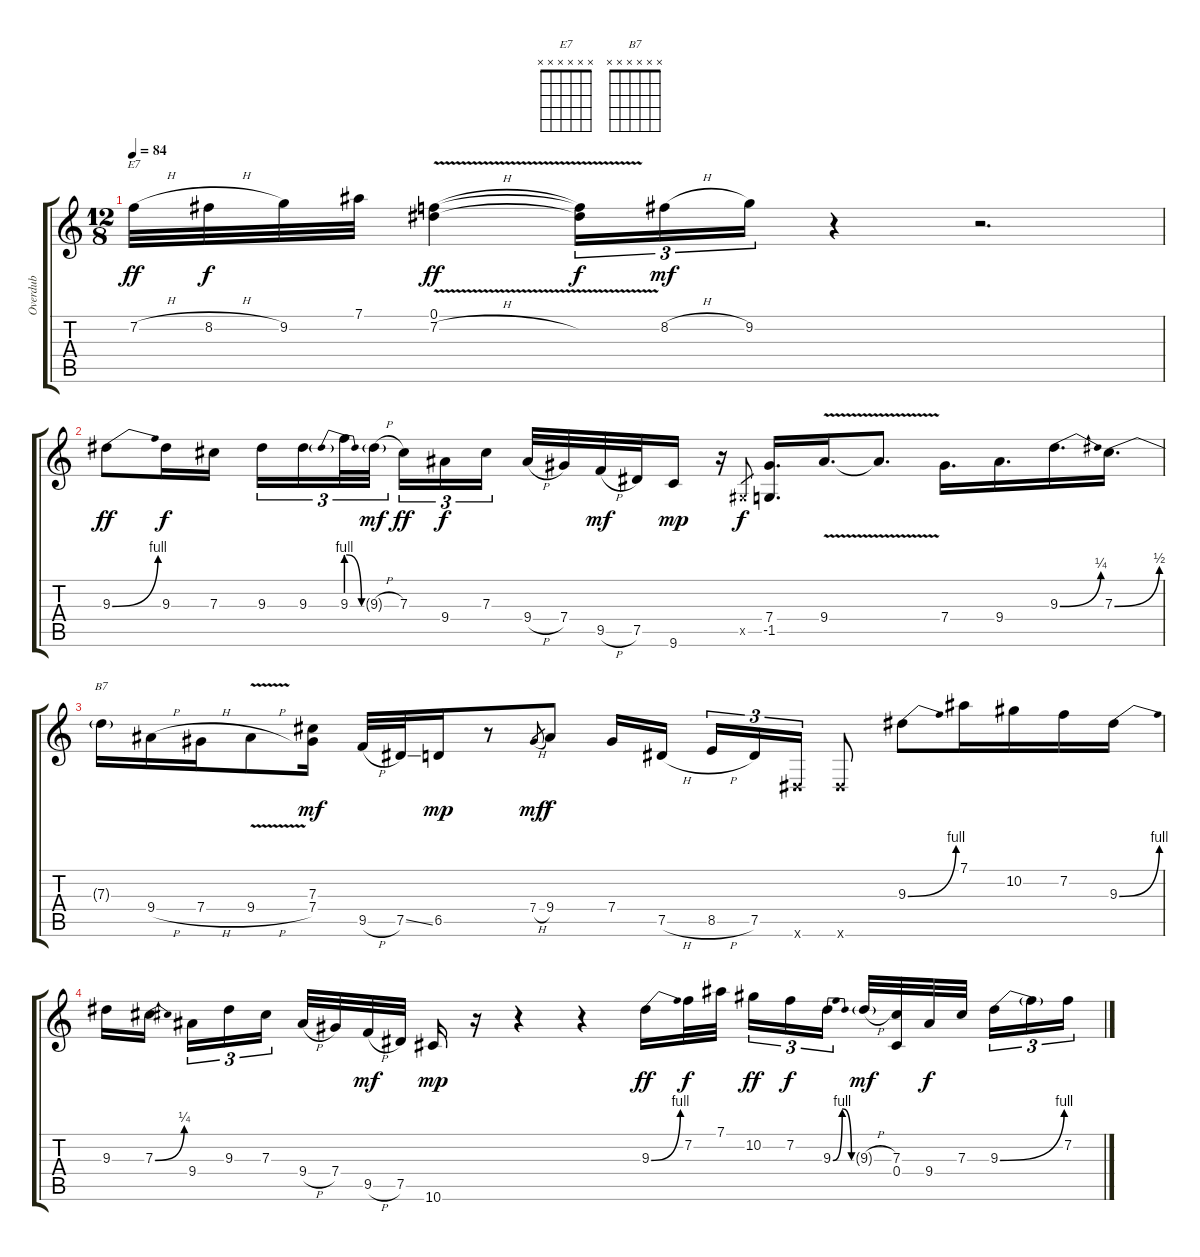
\track ("Overdub" "Overdub") {instrument fretlessbass}
\staff {score tabs}
\tuning (Eb4 Bb3 Gb3 Db3 Ab2 Eb2) {hide}
\chord ("E7" x x x x x x)
\chord ("B7" x x x x x x)
\ts (12 8)
\tempo 84
\clef g2
\ks c
7.2{h}.32{ch "E7" dy ff} 8.2{h}.32{dy f} 9.2.32 7.1.32 (0.1{v} 7.2{v h}).4{dy ff} (0.1{t} 7.2{t}).16{tu (3 2) dy f} 8.2{h}.16{tu (3 2) dy mf} 9.2.16{tu (3 2)} r.4 r.2{d} |
9.3{be (bend 0 0 60 4)}.8{dy ff} 9.3.16{dy f} 7.3.16 9.3.16{tu (3 2)} 9.3.16{tu (3 2)} 9.3{be (prebendrelease 0 4 60 0)}.32{tu (3 2)} 9.3{h g}.32{tu (3 2) dy mf} 7.3.16{tu (3 2) dy ff} 9.4.16{tu (3 2) dy f} 7.3.16{tu (3 2)} 9.4{h}.32 7.4.32 9.5{h}.32{dy mf} 7.5.32 9.6.16{dy mp} r.16 0.5{x}.8{gr dy f} (7.4 -1.5).16{d} 9.4{v}.16{d} 9.4{t}.8{d} 7.4.16{d} 9.4.16{d} 9.3{be (bend 0 0 60 1)}.16{d} 7.3{be (bend 0 0 60 2)}.16{d} |
7.3{t}.16{ch "B7"} 9.4{h}.16 7.4{h}.16 9.4{v h}.8 (7.3 7.4).16{dy mf} 9.5{h}.32 7.5{ss}.32 6.5.16{dy mp} r.8 7.4{h}.8{gr dy mf} 9.4.8{dy f} 7.4.16 7.5{h}.16 8.5{h}.16{tu (3 2)} 7.5.16{tu (3 2)} 0.6{x}.16{tu (3 2)} 0.6{x}.8 9.3{be (bend 0 0 60 4)}.8 7.1.16 10.2.16 7.2.16 9.3{be (bend 0 0 60 4)}.16 |
9.3.16 7.3{be (bend 0 0 60 1)}.16 9.4.16{tu (3 2)} 9.3.16{tu (3 2)} 7.3.16{tu (3 2)} 9.4{h}.32 7.4.32 9.5{h}.32{dy mf} 7.5.32 10.6.16{dy mp} r.16 r.4 r.4 9.3{be (bend 0 0 60 4)}.16{dy ff} 7.2.32{dy f} 7.1.32 10.2.16{tu (3 2) dy ff} 7.2.16{tu (3 2) dy f} 9.3{be (bendrelease 0 0 15 4 30 4 60 0)}.16{tu (3 2)} 9.3{h g}.32{dy mf} (7.3 0.4).32 9.4.32{dy f} 7.3.32 9.3{be (bend 0 0 60 4)}.16{tu (3 2)} 9.3{t}.16{tu (3 2)} 7.2.16{tu (3 2)}
